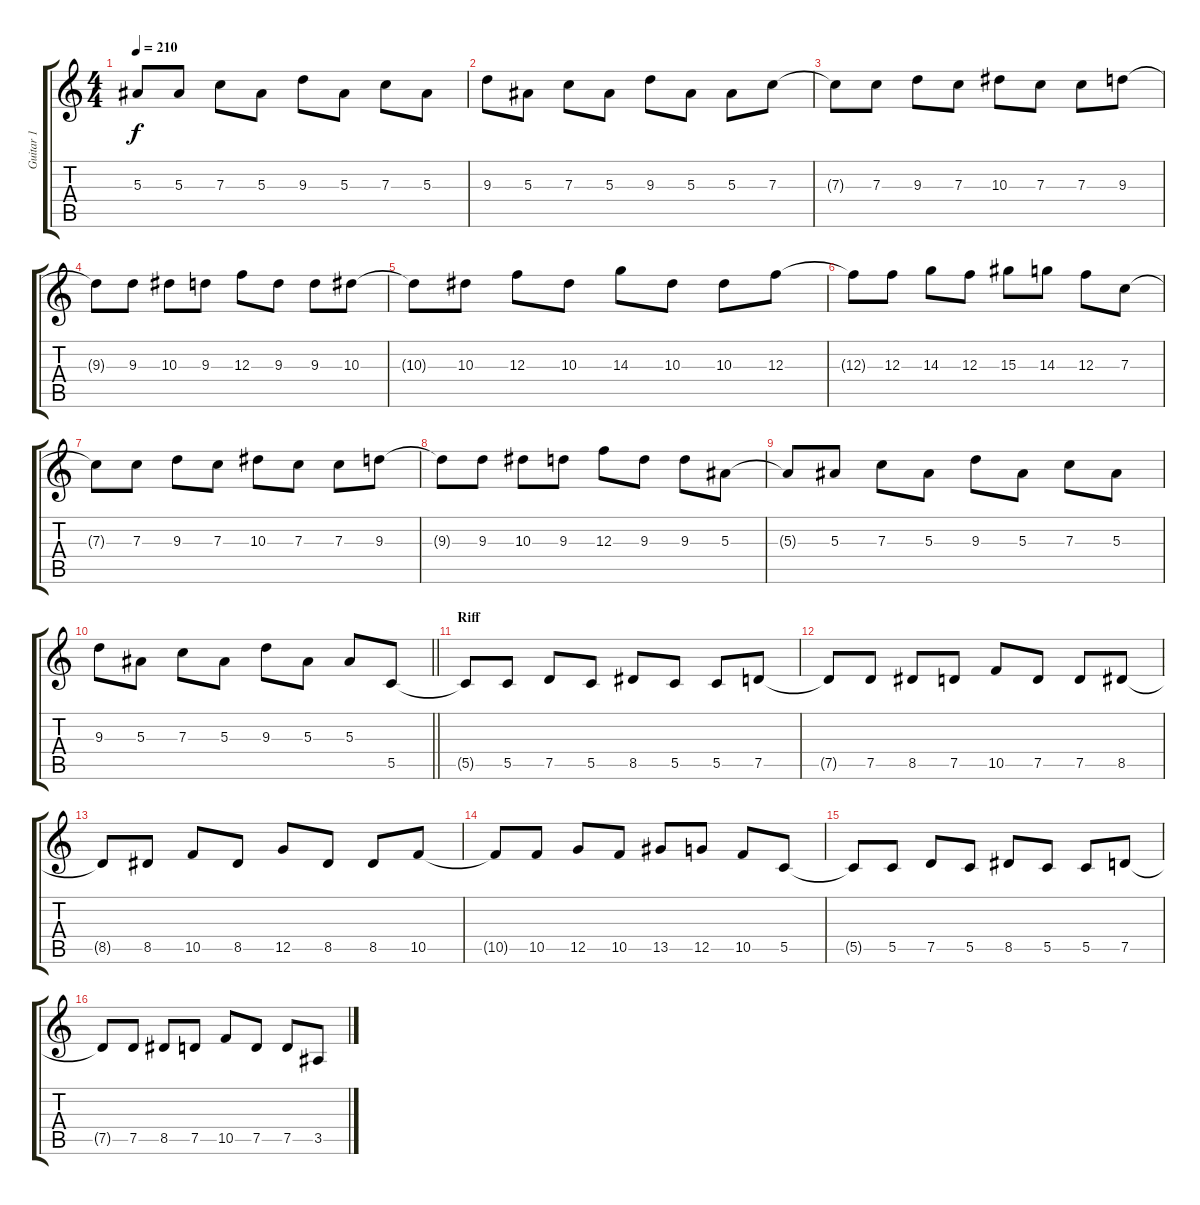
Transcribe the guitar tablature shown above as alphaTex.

\track ("Guitar 1" "Guitar 1") {instrument distortionguitar}
\staff {score tabs}
\tuning (D4 A3 F3 C3 G2 C2) {hide}
\ts (4 4)
\tempo 210
\clef g2
\ks c
5.3{t}.8{dy f} 5.3.8 7.3.8 5.3.8 9.3.8 5.3.8 7.3.8 5.3.8 |
9.3.8 5.3.8 7.3.8 5.3.8 9.3.8 5.3.8 5.3.8 7.3.8 |
7.3{t}.8 7.3.8 9.3.8 7.3.8 10.3.8 7.3.8 7.3.8 9.3.8 |
9.3{t}.8 9.3.8 10.3.8 9.3.8 12.3.8 9.3.8 9.3.8 10.3.8 |
10.3{t}.8 10.3.8 12.3.8 10.3.8 14.3.8 10.3.8 10.3.8 12.3.8 |
12.3{t}.8 12.3.8 14.3.8 12.3.8 15.3.8 14.3.8 12.3.8 7.3.8 |
7.3{t}.8 7.3.8 9.3.8 7.3.8 10.3.8 7.3.8 7.3.8 9.3.8 |
9.3{t}.8 9.3.8 10.3.8 9.3.8 12.3.8 9.3.8 9.3.8 5.3.8 |
5.3{t}.8 5.3.8 7.3.8 5.3.8 9.3.8 5.3.8 7.3.8 5.3.8 |
\barLineRight lightlight
9.3.8 5.3.8 7.3.8 5.3.8 9.3.8 5.3.8 5.3.8 5.5.8 |
\section ("" "Riff")
5.5{t}.8 5.5.8 7.5.8 5.5.8 8.5.8 5.5.8 5.5.8 7.5.8 |
7.5{t}.8 7.5.8 8.5.8 7.5.8 10.5.8 7.5.8 7.5.8 8.5.8 |
8.5{t}.8 8.5.8 10.5.8 8.5.8 12.5.8 8.5.8 8.5.8 10.5.8 |
10.5{t}.8 10.5.8 12.5.8 10.5.8 13.5.8 12.5.8 10.5.8 5.5.8 |
5.5{t}.8 5.5.8 7.5.8 5.5.8 8.5.8 5.5.8 5.5.8 7.5.8 |
7.5{t}.8 7.5.8 8.5.8 7.5.8 10.5.8 7.5.8 7.5.8 3.5.8
